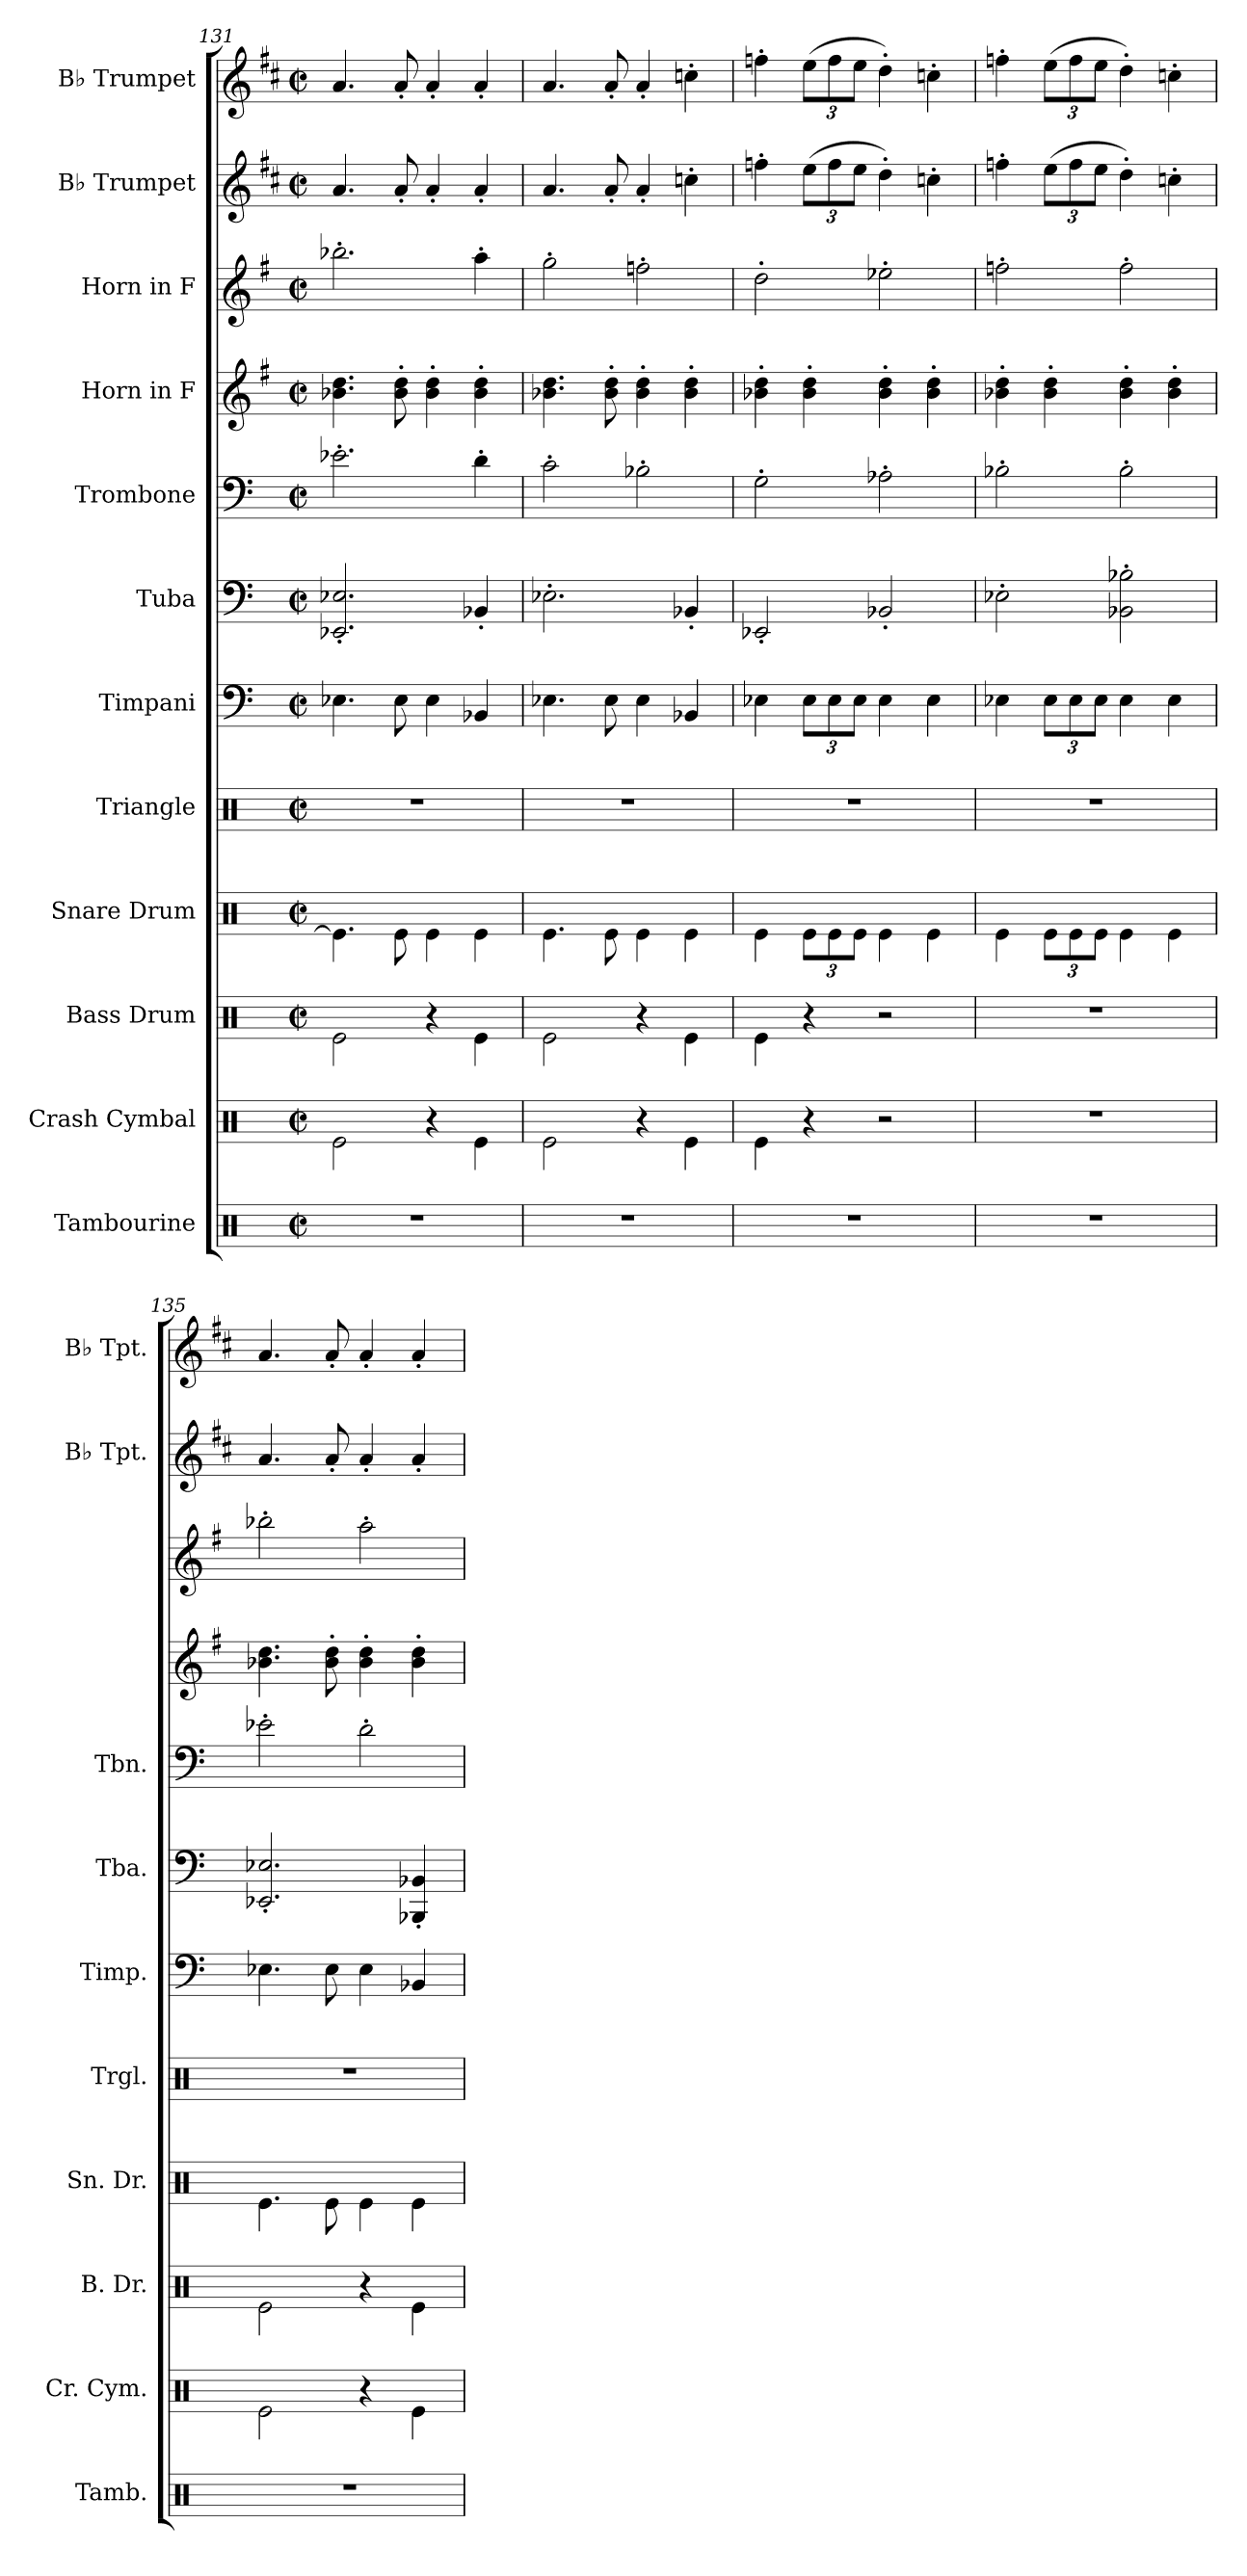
**kern	**kern	**kern	**kern	**kern	**kern	**kern	**kern	**kern	**kern	**kern	**kern
*part12	*part11	*part10	*part9	*part8	*part7	*part6	*part5	*part4	*part3	*part2	*part1
*staff12	*staff11	*staff10	*staff9	*staff8	*staff7	*staff6	*staff5	*staff4	*staff3	*staff2	*staff1
*I"Tambourine	*I"Crash Cymbal	*I"Bass Drum	*I"Snare Drum	*I"Triangle	*I"Timpani	*I"Tuba	*I"Trombone	*I"Horn in F	*I"Horn in F	*I"B♭ Trumpet	*I"B♭ Trumpet
*I'Tamb.	*I'Cr. Cym.	*I'B. Dr.	*I'Sn. Dr.	*I'Trgl.	*I'Timp.	*I'Tba.	*I'Tbn.	*	*	*I'B♭ Tpt.	*I'B♭ Tpt.
*clefX	*clefX	*clefX	*clefX	*clefX	*clefF4	*clefF4	*clefF4	*clefG2	*clefG2	*clefG2	*clefG2
*	*	*	*	*	*	*	*	*ITrd4c7	*ITrd4c7	*ITrd1c2	*ITrd1c2
*k[]	*k[]	*k[]	*k[]	*k[]	*k[]	*k[]	*k[]	*k[]	*k[]	*k[]	*k[]
*M2/2	*M2/2	*M2/2	*M2/2	*M2/2	*M2/2	*M2/2	*M2/2	*M2/2	*M2/2	*M2/2	*M2/2
*met(c|)	*met(c|)	*met(c|)	*met(c|)	*met(c|)	*met(c|)	*met(c|)	*met(c|)	*met(c|)	*met(c|)	*met(c|)	*met(c|)
=131	=131	=131	=131	=131	=131	=131	=131	=131	=131	=131	=131
1r	2Re\	2Re\	4.Re\]	1r	4.E-X\	2.EE-X/' 2.E-X/'	2.e-X'\	4.e-X\ 4.g\	2.ee-X'\	4.g/	4.g/
.	.	.	8Re\	.	8E-\	.	.	8e-\' 8g\'	.	8g'/	8g'/
.	4r	4r	4Re\	.	4E-\	.	.	4e-\' 4g\'	.	4g'/	4g'/
.	4Re\	4Re\	4Re\	.	4BB-X/	4BB-X'/	4d'\	4e-\' 4g\'	4dd'\	4g'/	4g'/
!!LO:PB:g=z
=132	=132	=132	=132	=132	=132	=132	=132	=132	=132	=132	=132
1r	2Re\	2Re\	4.Re\	1r	4.E-X\	2.E-X'\	2c'\	4.e-X\ 4.g\	2cc'\	4.g/	4.g/
.	.	.	8Re\	.	8E-\	.	.	8e-\' 8g\'	.	8g'/	8g'/
.	4r	4r	4Re\	.	4E-\	.	2B-X'\	4e-\' 4g\'	2b-X'\	4g'/	4g'/
.	4Re\	4Re\	4Re\	.	4BB-X/	4BB-X'/	.	4e-\' 4g\'	.	4b-X'\	4b-X'\
=133	=133	=133	=133	=133	=133	=133	=133	=133	=133	=133	=133
1r	4Re\	4Re\	4Re\	1r	4E-X\	2EE-X'/	2G'\	4e-X\' 4g\'	2g'\	4ee-X'\	4ee-X'\
*	*	*	*Xbrackettup	*	*Xbrackettup	*	*	*	*	*Xbrackettup	*Xbrackettup
.	4r	4r	12Re\L	.	12E-\L	.	.	4e-\' 4g\'	.	(12dd\L	(12dd\L
.	.	.	12Re\	.	12E-\	.	.	.	.	12ee-\	12ee-\
.	.	.	12Re\J	.	12E-\J	.	.	.	.	12dd\J	12dd\J
.	2r	2r	4Re\	.	4E-\	2BB-X'/	2A-X'\	4e-\' 4g\'	2a-X'\	4cc'\)	4cc'\)
.	.	.	4Re\	.	4E-\	.	.	4e-\' 4g\'	.	4b-X'\	4b-X'\
=134	=134	=134	=134	=134	=134	=134	=134	=134	=134	=134	=134
1r	1r	1r	4Re\	1r	4E-X\	2E-X'\	2B-X'\	4e-X\' 4g\'	2b-X'\	4ee-X'\	4ee-X'\
.	.	.	12Re\L	.	12E-\L	.	.	4e-\' 4g\'	.	(12dd\L	(12dd\L
.	.	.	12Re\	.	12E-\	.	.	.	.	12ee-\	12ee-\
.	.	.	12Re\J	.	12E-\J	.	.	.	.	12dd\J	12dd\J
.	.	.	4Re\	.	4E-\	2BB-X\' 2B-X\'	2B-'\	4e-\' 4g\'	2b-'\	4cc'\)	4cc'\)
.	.	.	4Re\	.	4E-\	.	.	4e-\' 4g\'	.	4b-X'\	4b-X'\
=135	=135	=135	=135	=135	=135	=135	=135	=135	=135	=135	=135
1r	2Re\	2Re\	4.Re\	1r	4.E-X\	2.EE-X/' 2.E-X/'	2e-X'\	4.e-X\ 4.g\	2ee-X'\	4.g/	4.g/
.	.	.	8Re\	.	8E-\	.	.	8e-\' 8g\'	.	8g'/	8g'/
.	4r	4r	4Re\	.	4E-\	.	2d'\	4e-\' 4g\'	2dd'\	4g'/	4g'/
.	4Re\	4Re\	4Re\	.	4BB-X/	4BBB-X/' 4BB-X/'	.	4e-\' 4g\'	.	4g'/	4g'/
=	=	=	=	=	=	=	=	=	=	=	=
*-	*-	*-	*-	*-	*-	*-	*-	*-	*-	*-	*-
